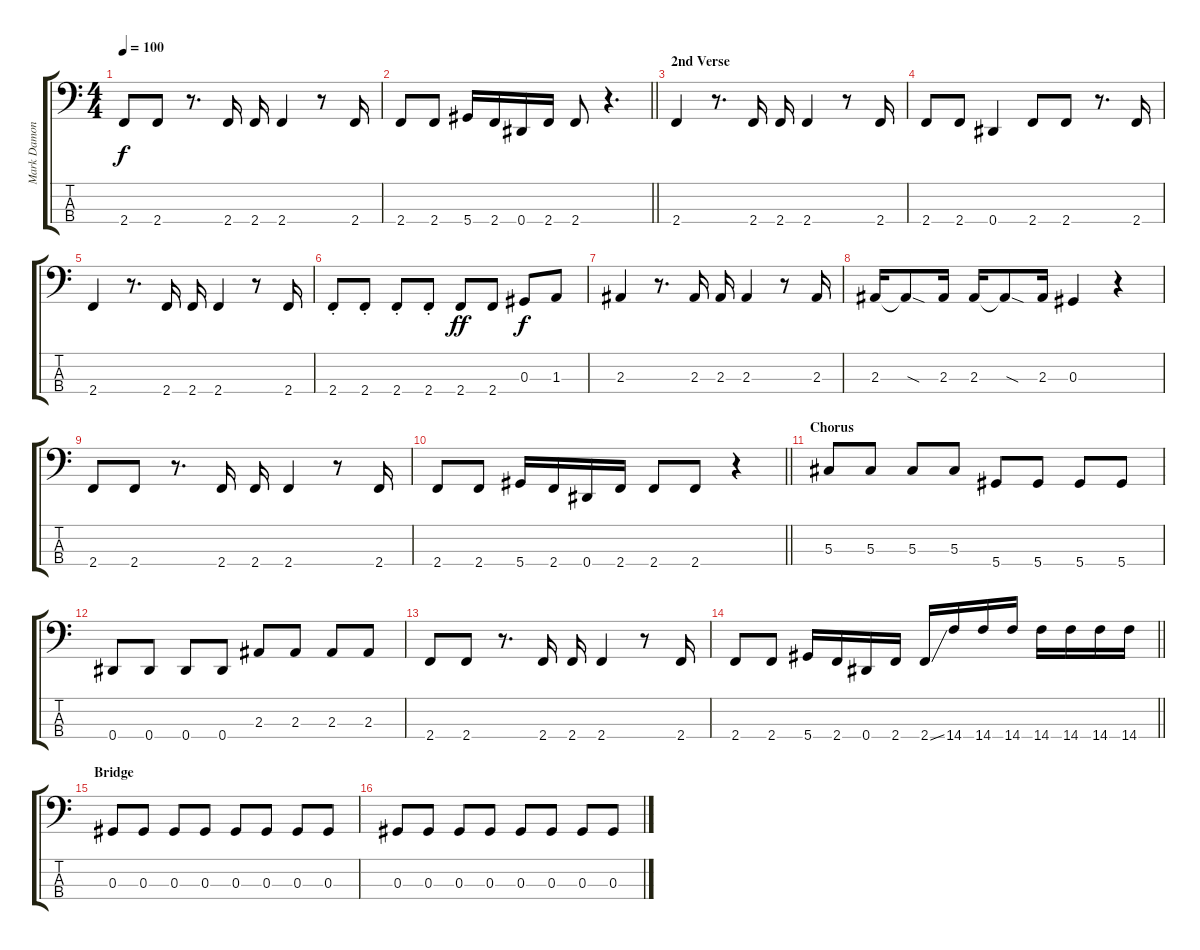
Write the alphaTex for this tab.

\track ("Mark Damon" "Mark Damon") {instrument slapbass1}
\staff {score tabs}
\tuning (Gb2 Db2 Ab1 Eb1) {hide}
\ts (4 4)
\tempo 100
\clef f4
\ks c
2.4.8{dy f} 2.4.8 r.8{d} 2.4.16 2.4.16 2.4.4 r.8 2.4.16 |
\barLineRight lightlight
2.4.8 2.4.8 5.4.16 2.4.16 0.4.16 2.4.16 2.4.8 r.4{d} |
\section ("" "2nd Verse")
2.4.4 r.8{d} 2.4.16 2.4.16 2.4.4 r.8 2.4.16 |
2.4.8 2.4.8 0.4.4 2.4.8 2.4.8 r.8{d} 2.4.16 |
2.4.4 r.8{d} 2.4.16 2.4.16 2.4.4 r.8 2.4.16 |
2.4{st}.8 2.4{st}.8 2.4{st}.8 2.4{st}.8 2.4.8{dy ff} 2.4.8 0.3.8{dy f} 1.3.8 |
2.3.4 r.8{d} 2.3.16 2.3.16 2.3.4 r.8 2.3.16 |
2.3.16 2.3{sod t}.8 2.3.16 2.3.16 2.3{sod t}.8 2.3.16 0.3.4 r.4 |
2.4.8 2.4.8 r.8{d} 2.4.16 2.4.16 2.4.4 r.8 2.4.16 |
\barLineRight lightlight
2.4.8 2.4.8 5.4.16 2.4.16 0.4.16 2.4.16 2.4.8 2.4.8 r.4 |
\section ("" "Chorus")
5.3.8 5.3.8 5.3.8 5.3.8 5.4.8 5.4.8 5.4.8 5.4.8 |
0.4.8 0.4.8 0.4.8 0.4.8 2.3.8 2.3.8 2.3.8 2.3.8 |
2.4.8 2.4.8 r.8{d} 2.4.16 2.4.16 2.4.4 r.8 2.4.16 |
\barLineRight lightlight
2.4.8 2.4.8 5.4.16 2.4.16 0.4.16 2.4.16 2.4{ss}.16 14.4.16 14.4.16 14.4.16 14.4.16 14.4.16 14.4.16 14.4.16 |
\section ("" "Bridge")
0.3.8 0.3.8 0.3.8 0.3.8 0.3.8 0.3.8 0.3.8 0.3.8 |
0.3.8 0.3.8 0.3.8 0.3.8 0.3.8 0.3.8 0.3.8 0.3.8
